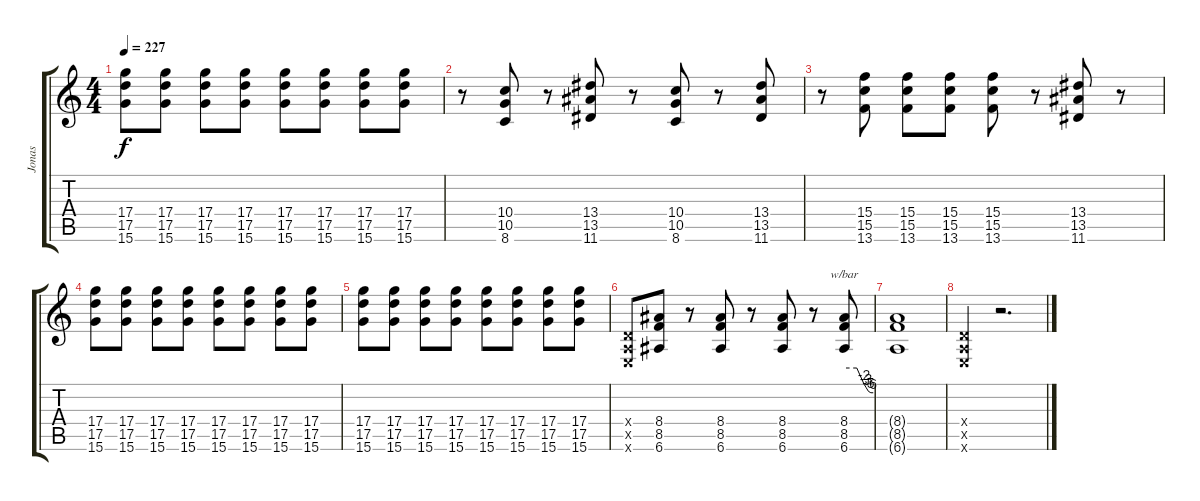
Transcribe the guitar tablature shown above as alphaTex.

\track ("Jonas" "Jonas") {instrument overdrivenguitar}
\staff {score tabs}
\tuning (E4 B3 G3 D3 A2 E2) {hide}
\ts (4 4)
\tempo 227
\clef g2
\ks c
(17.4 17.5 15.6).8{dy f} (17.4 17.5 15.6).8 (17.4 17.5 15.6).8 (17.4 17.5 15.6).8 (17.4 17.5 15.6).8 (17.4 17.5 15.6).8 (17.4 17.5 15.6).8 (17.4 17.5 15.6).8 |
r.8 (10.4 10.5 8.6).8 r.8 (13.4 13.5 11.6).8 r.8 (10.4 10.5 8.6).8 r.8 (13.4 13.5 11.6).8 |
r.8 (15.4 15.5 13.6).8 (15.4 15.5 13.6).8 (15.4 15.5 13.6).8 (15.4 15.5 13.6).8 r.8 (13.4 13.5 11.6).8 r.8 |
(17.4 17.5 15.6).8 (17.4 17.5 15.6).8 (17.4 17.5 15.6).8 (17.4 17.5 15.6).8 (17.4 17.5 15.6).8 (17.4 17.5 15.6).8 (17.4 17.5 15.6).8 (17.4 17.5 15.6).8 |
(17.4 17.5 15.6).8 (17.4 17.5 15.6).8 (17.4 17.5 15.6).8 (17.4 17.5 15.6).8 (17.4 17.5 15.6).8 (17.4 17.5 15.6).8 (17.4 17.5 15.6).8 (17.4 17.5 15.6).8 |
(0.4{x} 0.5{x} 0.6{x}).8 (8.4 8.5 6.6).8 r.8 (8.4 8.5 6.6).8 r.8 (8.4 8.5 6.6).8 r.8 (8.4 8.5 6.6).8{tbe (custom default 0 0 26 0 41 -8 45 -12 50 -20 55 -24 60 -24)} |
(8.4{t} 8.5{t} 6.6{t}).1 |
(0.4{x} 0.5{x} 0.6{x}).4{volume 0} r.2{d}
